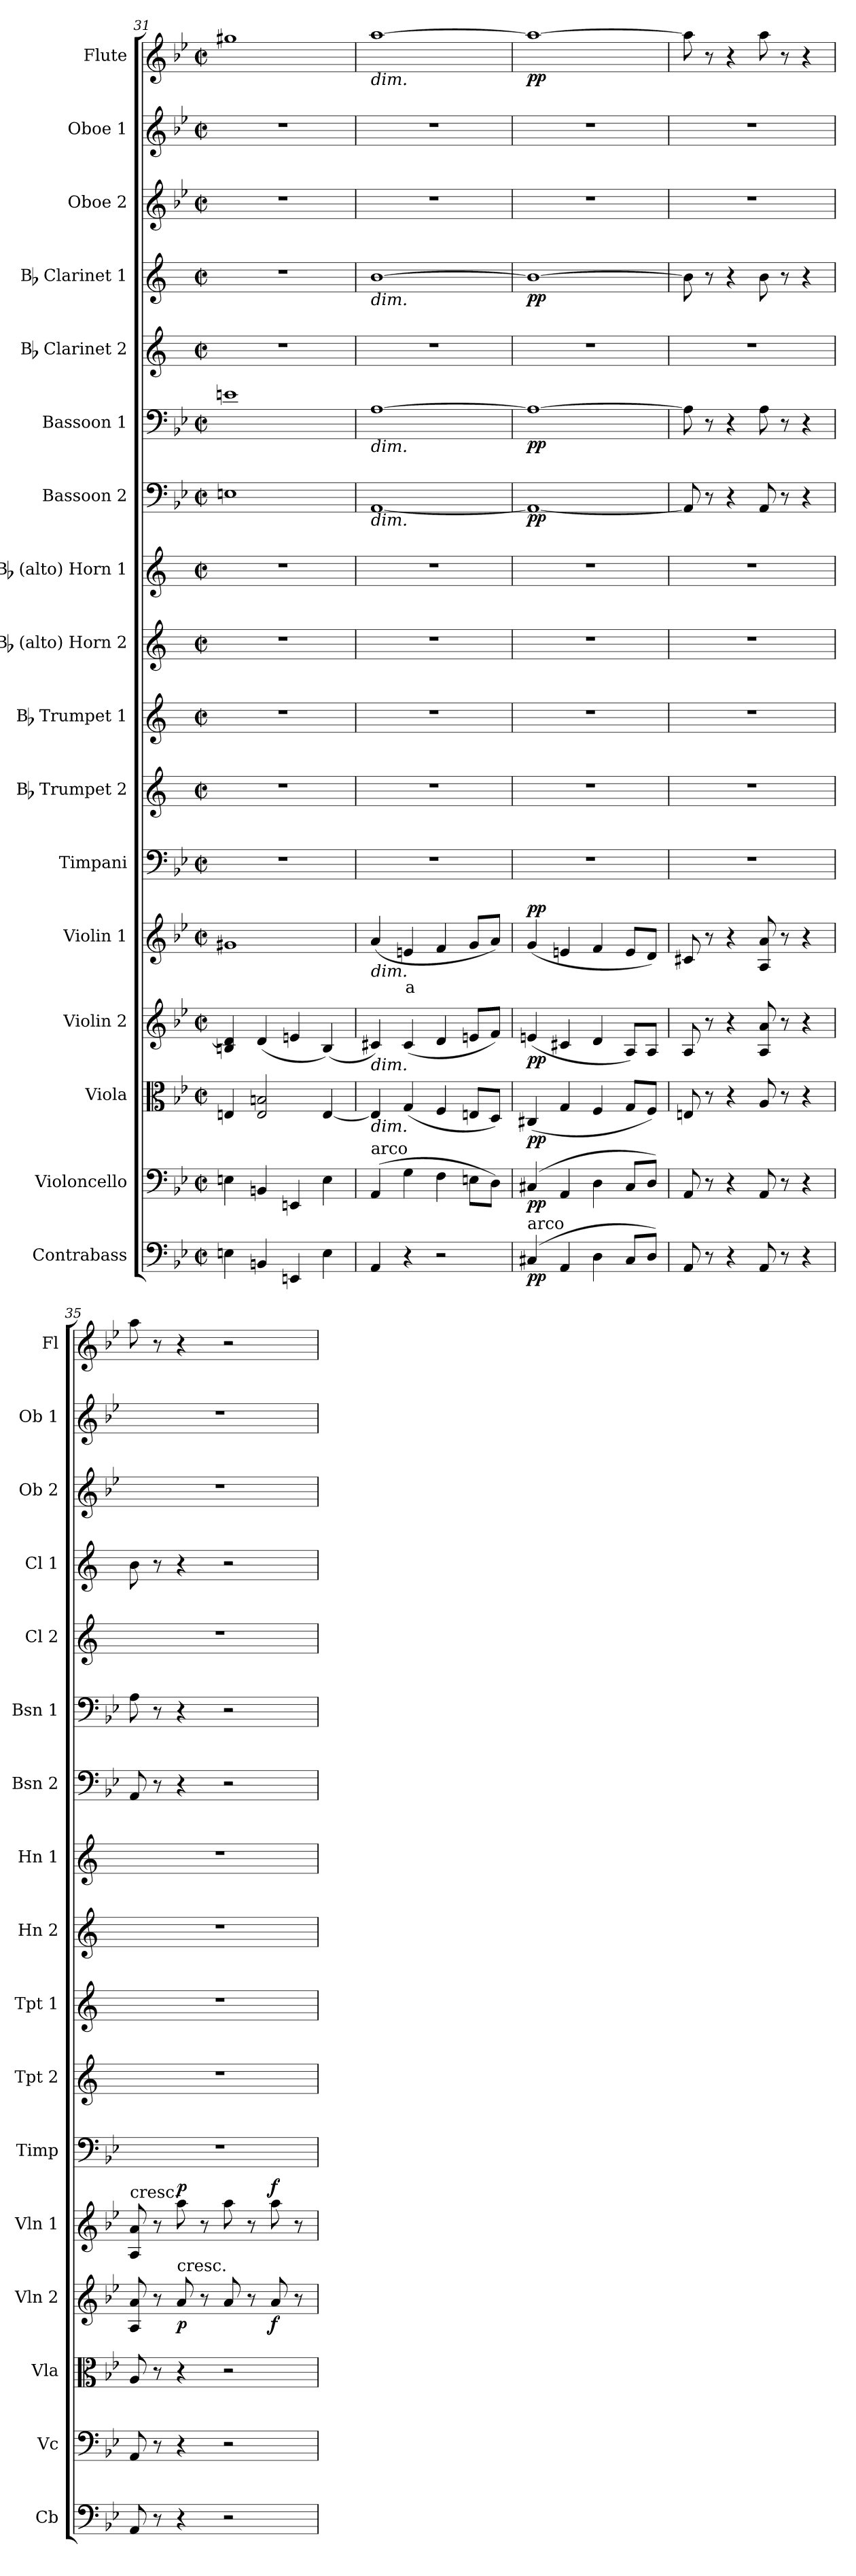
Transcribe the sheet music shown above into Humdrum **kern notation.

**kern	**dynam	**kern	**dynam	**kern	**dynam	**kern	**dynam	**kern	**text	**dynam	**kern	**kern	**kern	**kern	**kern	**kern	**dynam	**kern	**dynam	**kern	**kern	**dynam	**kern	**kern	**kern	**dynam
*part17	*part17	*part16	*part16	*part15	*part15	*part14	*part14	*part13	*part13	*part13	*part12	*part11	*part10	*part9	*part8	*part7	*part7	*part6	*part6	*part5	*part4	*part4	*part3	*part2	*part1	*part1
*staff17	*staff17	*staff16	*staff16	*staff15	*staff15	*staff14	*staff14	*staff13	*staff13	*staff13	*staff12	*staff11	*staff10	*staff9	*staff8	*staff7	*staff7	*staff6	*staff6	*staff5	*staff4	*staff4	*staff3	*staff2	*staff1	*staff1
*I"Contrabass	*	*I"Violoncello	*	*I"Viola	*	*I"Violin 2	*	*I"Violin 1	*	*	*I"Timpani	*I"Bb Trumpet 2	*I"Bb Trumpet 1	*I"Bb (alto) Horn 2	*I"Bb (alto) Horn 1	*I"Bassoon 2	*	*I"Bassoon 1	*	*I"Bb Clarinet 2	*I"Bb Clarinet 1	*	*I"Oboe 2	*I"Oboe 1	*I"Flute	*
*I'Cb	*	*I'Vc	*	*I'Vla	*	*I'Vln 2	*	*I'Vln 1	*	*	*I'Timp	*I'Tpt 2	*I'Tpt 1	*I'Hn 2	*I'Hn 1	*I'Bsn 2	*	*I'Bsn 1	*	*I'Cl 2	*I'Cl 1	*	*I'Ob 2	*I'Ob 1	*I'Fl	*
*clefF4	*	*clefF4	*	*clefC3	*	*clefG2	*	*clefG2	*	*	*clefF4	*clefG2	*clefG2	*clefG2	*clefG2	*clefF4	*	*clefF4	*	*clefG2	*clefG2	*	*clefG2	*clefG2	*clefG2	*
*ITrd7c12	*	*	*	*	*	*	*	*	*	*	*	*ITrd1c2	*ITrd1c2	*ITrd1c2	*ITrd1c2	*	*	*	*	*ITrd1c2	*ITrd1c2	*	*	*	*	*
*k[b-e-]	*	*k[b-e-]	*	*k[b-e-]	*	*k[b-e-]	*	*k[b-e-]	*	*	*k[b-e-]	*k[b-e-]	*k[b-e-]	*k[b-e-]	*k[b-e-]	*k[b-e-]	*	*k[b-e-]	*	*k[b-e-]	*k[b-e-]	*	*k[b-e-]	*k[b-e-]	*k[b-e-]	*
*M2/2	*	*M2/2	*	*M2/2	*	*M2/2	*	*M2/2	*	*	*M2/2	*M2/2	*M2/2	*M2/2	*M2/2	*M2/2	*	*M2/2	*	*M2/2	*M2/2	*	*M2/2	*M2/2	*M2/2	*
*met(c|)	*	*met(c|)	*	*met(c|)	*	*met(c|)	*	*met(c|)	*	*	*met(c|)	*met(c|)	*met(c|)	*met(c|)	*met(c|)	*met(c|)	*	*met(c|)	*	*met(c|)	*met(c|)	*	*met(c|)	*met(c|)	*met(c|)	*
=31	=31	=31	=31	=31	=31	=31	=31	=31	=31	=31	=31	=31	=31	=31	=31	=31	=31	=31	=31	=31	=31	=31	=31	=31	=31	=31
4EEn\	.	4En\	.	4En/	.	4Bn/ 4d/]	.	1g#X	.	.	1r	1r	1r	1r	1r	1En	.	1en	.	1r	1r	.	1r	1r	1gg#X	.
4BBBn/	.	4BBn/	.	2E/ 2Bn/	.	(4d/	.	.	.	.	.	.	.	.	.	.	.	.	.	.	.	.	.	.	.	.
4EEEn/	.	4EEn/	.	.	.	4en/	.	.	.	.	.	.	.	.	.	.	.	.	.	.	.	.	.	.	.	.
4EE\	.	4E\	.	[4E/	.	(4B/)	.	.	.	.	.	.	.	.	.	.	.	.	.	.	.	.	.	.	.	.
=32	=32	=32	=32	=32	=32	=32	=32	=32	=32	=32	=32	=32	=32	=32	=32	=32	=32	=32	=32	=32	=32	=32	=32	=32	=32	=32
!	!	!	!	!	!	!	!	!	!	!	!	!	!	!	!	!	!	!	!	!	!	!	!	!	!LO:TX:b:i:t=dim.	!
!	!	!	!	!	!	!	!	!	!	!	!	!	!	!	!	!	!	!	!	!	!LO:TX:b:i:t=dim.	!	!	!	!	!
!	!	!	!	!	!	!	!	!	!	!	!	!	!	!	!	!	!	!LO:TX:b:i:t=dim.	!	!	!	!	!	!	!	!
!	!	!	!	!	!	!	!	!	!	!	!	!	!	!	!	!LO:TX:b:i:t=dim.	!	!	!	!	!	!	!	!	!	!
!	!	!	!	!	!	!	!	!LO:TX:b:i:t=dim.	!	!	!	!	!	!	!	!	!	!	!	!	!	!	!	!	!	!
!	!	!	!	!	!	!LO:TX:b:i:t=dim.	!	!	!	!	!	!	!	!	!	!	!	!	!	!	!	!	!	!	!	!
!	!	!	!	!LO:TX:b:i:t=dim.	!	!	!	!	!	!	!	!	!	!	!	!	!	!	!	!	!	!	!	!	!	!
!	!	!LO:TX:a:t=arco	!	!	!	!	!	!	!	!	!	!	!	!	!	!	!	!	!	!	!	!	!	!	!	!
4AAA/	.	(4AA/	.	4E/]	.	4c#X/)	.	(4a/	.	.	1r	1r	1r	1r	1r	[1AA	.	[1A	.	1r	[1a	.	1r	1r	[1aa	.
!	!	!	!	!	!	!	!	!	!LO:LY:b:color=#FF0000	!	!	!	!	!	!	!	!	!	!	!	!	!	!	!	!	!
4r	.	4G\	.	(4G/	.	(4c#/	.	4en/	a	.	.	.	.	.	.	.	.	.	.	.	.	.	.	.	.	.
2r	.	4F\	.	4F/	.	4d/	.	4f/	.	.	.	.	.	.	.	.	.	.	.	.	.	.	.	.	.	.
.	.	8En\L	.	8En/L	.	8en/L	.	8g/L	.	.	.	.	.	.	.	.	.	.	.	.	.	.	.	.	.	.
.	.	8D\J)	.	8D/J)	.	8f/J)	.	8a/J)	.	.	.	.	.	.	.	.	.	.	.	.	.	.	.	.	.	.
=33	=33	=33	=33	=33	=33	=33	=33	=33	=33	=33	=33	=33	=33	=33	=33	=33	=33	=33	=33	=33	=33	=33	=33	=33	=33	=33
!LO:TX:a:t=arco	!	!	!	!	!	!	!	!	!	!	!	!	!	!	!	!	!	!	!	!	!	!	!	!	!	!
!	!LO:DY:b	!	!LO:DY:b	!	!LO:DY:b	!	!LO:DY:b	!	!	!LO:DY:b	!	!	!	!	!	!	!LO:DY:b	!	!LO:DY:b	!	!	!LO:DY:b	!	!	!	!LO:DY:b
(4CC#X/	pp	(4C#X/	pp	(4C#X/	pp	(4en/	pp	(4g/	.	pp	1r	1r	1r	1r	1r	1AA_	pp	1A_	pp	1r	1a_	pp	1r	1r	1aa_	pp
4AAA/	.	4AA/	.	4G/	.	4c#X/	.	4en/	.	.	.	.	.	.	.	.	.	.	.	.	.	.	.	.	.	.
4DD\	.	4D\	.	4F/	.	4d/	.	4f/	.	.	.	.	.	.	.	.	.	.	.	.	.	.	.	.	.	.
8CC#/L	.	8C#/L	.	8G/L	.	8A/L)	.	8e/L	.	.	.	.	.	.	.	.	.	.	.	.	.	.	.	.	.	.
8DD/J)	.	8D/J)	.	8F/J)	.	8A/J	.	8d/J)	.	.	.	.	.	.	.	.	.	.	.	.	.	.	.	.	.	.
=34	=34	=34	=34	=34	=34	=34	=34	=34	=34	=34	=34	=34	=34	=34	=34	=34	=34	=34	=34	=34	=34	=34	=34	=34	=34	=34
8AAA/	.	8AA/	.	8En/	.	8A/	.	8c#X/	.	.	1r	1r	1r	1r	1r	8AA/]	.	8A\]	.	1r	8a\]	.	1r	1r	8aa\]	.
8r	.	8r	.	8r	.	8r	.	8r	.	.	.	.	.	.	.	8r	.	8r	.	.	8r	.	.	.	8r	.
4r	.	4r	.	4r	.	4r	.	4r	.	.	.	.	.	.	.	4r	.	4r	.	.	4r	.	.	.	4r	.
8AAA/	.	8AA/	.	8A/	.	8A/ 8a/	.	8A/ 8a/	.	.	.	.	.	.	.	8AA/	.	8A\	.	.	8a\	.	.	.	8aa\	.
8r	.	8r	.	8r	.	8r	.	8r	.	.	.	.	.	.	.	8r	.	8r	.	.	8r	.	.	.	8r	.
4r	.	4r	.	4r	.	4r	.	4r	.	.	.	.	.	.	.	4r	.	4r	.	.	4r	.	.	.	4r	.
!!LO:PB:g=z
=35	=35	=35	=35	=35	=35	=35	=35	=35	=35	=35	=35	=35	=35	=35	=35	=35	=35	=35	=35	=35	=35	=35	=35	=35	=35	=35
!	!	!	!	!	!	!	!	!LO:TX:a:t=cresc.	!	!	!	!	!	!	!	!	!	!	!	!	!	!	!	!	!	!
8AAA/	.	8AA/	.	8A/	.	8A/ 8a/	.	8A/ 8a/	.	.	1r	1r	1r	1r	1r	8AA/	.	8A\	.	1r	8a\	.	1r	1r	8aa\	.
8r	.	8r	.	8r	.	8r	.	8r	.	.	.	.	.	.	.	8r	.	8r	.	.	8r	.	.	.	8r	.
!	!	!	!	!	!	!LO:TX:a:t=cresc.	!	!	!	!	!	!	!	!	!	!	!	!	!	!	!	!	!	!	!	!
!	!	!	!	!	!	!	!LO:DY:b	!	!	!LO:DY:b	!	!	!	!	!	!	!	!	!	!	!	!	!	!	!	!
4r	.	4r	.	4r	.	8a/	p	8aa\	.	p	.	.	.	.	.	4r	.	4r	.	.	4r	.	.	.	4r	.
.	.	.	.	.	.	8r	.	8r	.	.	.	.	.	.	.	.	.	.	.	.	.	.	.	.	.	.
2r	.	2r	.	2r	.	8a/	.	8aa\	.	.	.	.	.	.	.	2r	.	2r	.	.	2r	.	.	.	2r	.
.	.	.	.	.	.	8r	.	8r	.	.	.	.	.	.	.	.	.	.	.	.	.	.	.	.	.	.
!	!	!	!	!	!	!	!LO:DY:b	!	!	!LO:DY:b	!	!	!	!	!	!	!	!	!	!	!	!	!	!	!	!
.	.	.	.	.	.	8a/	f	8aa\	.	f	.	.	.	.	.	.	.	.	.	.	.	.	.	.	.	.
.	.	.	.	.	.	8r	.	8r	.	.	.	.	.	.	.	.	.	.	.	.	.	.	.	.	.	.
=	=	=	=	=	=	=	=	=	=	=	=	=	=	=	=	=	=	=	=	=	=	=	=	=	=	=
*-	*-	*-	*-	*-	*-	*-	*-	*-	*-	*-	*-	*-	*-	*-	*-	*-	*-	*-	*-	*-	*-	*-	*-	*-	*-	*-
